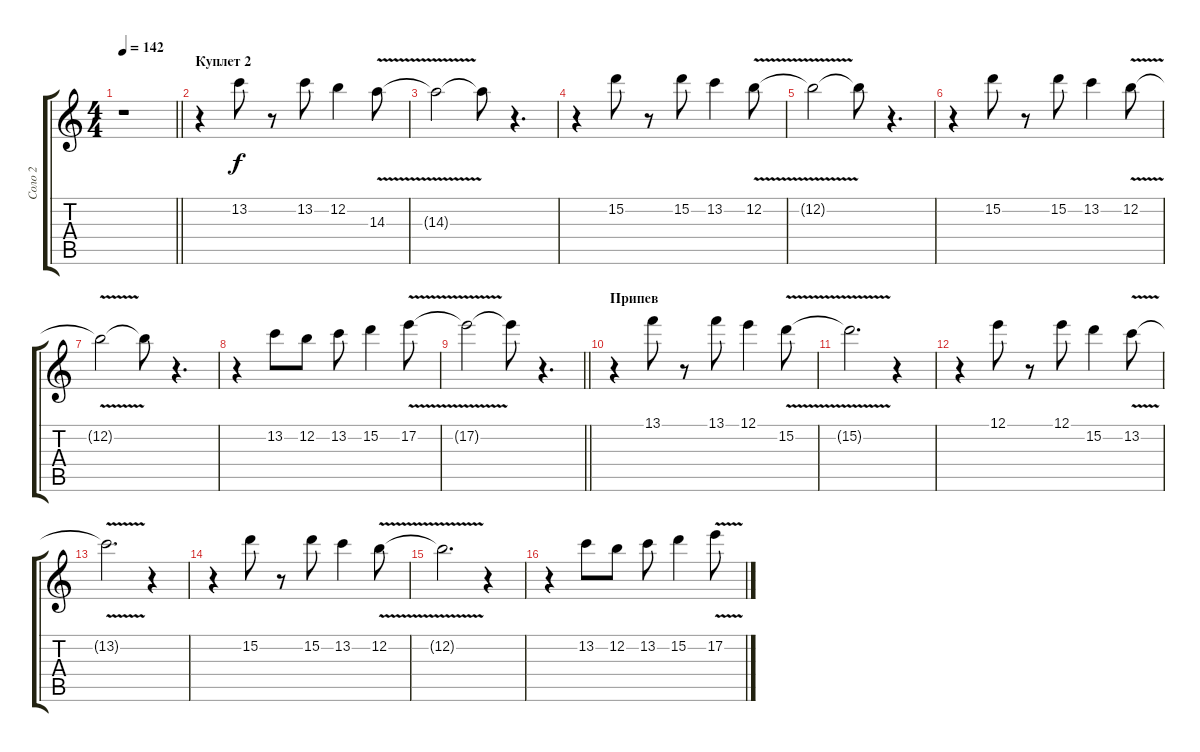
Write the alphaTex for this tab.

\track ("Соло 2" "Соло 2") {instrument overdrivenguitar}
\staff {score tabs}
\tuning (E4 B3 G3 D3 A2 E2) {hide}
\ts (4 4)
\tempo 142
\clef g2
\barLineRight lightlight
\ks c
r.1{dy f} |
\section ("" "Куплет 2")
r.4 13.2.8 r.8 13.2.8 12.2.4 14.3{v}.8 |
14.3{t}.2 14.3{t}.8 r.4{d} |
r.4 15.2.8 r.8 15.2.8 13.2.4 12.2{v}.8 |
12.2{t}.2 12.2{t}.8 r.4{d} |
r.4 15.2.8 r.8 15.2.8 13.2.4 12.2{v}.8 |
12.2{t}.2 12.2{t}.8 r.4{d} |
r.4 13.2.8 12.2.8 13.2.8 15.2.4 17.2{v}.8 |
\barLineRight lightlight
17.2{t}.2 17.2{t}.8 r.4{d} |
\section ("" "Припев")
r.4 13.1.8 r.8 13.1.8 12.1.4 15.2{v}.8 |
15.2{t}.2{d} r.4 |
r.4 12.1.8 r.8 12.1.8 15.2.4 13.2{v}.8 |
13.2{t}.2{d} r.4 |
r.4 15.2.8 r.8 15.2.8 13.2.4 12.2{v}.8 |
12.2{t}.2{d} r.4 |
r.4 13.2.8 12.2.8 13.2.8 15.2.4 17.2{v}.8
